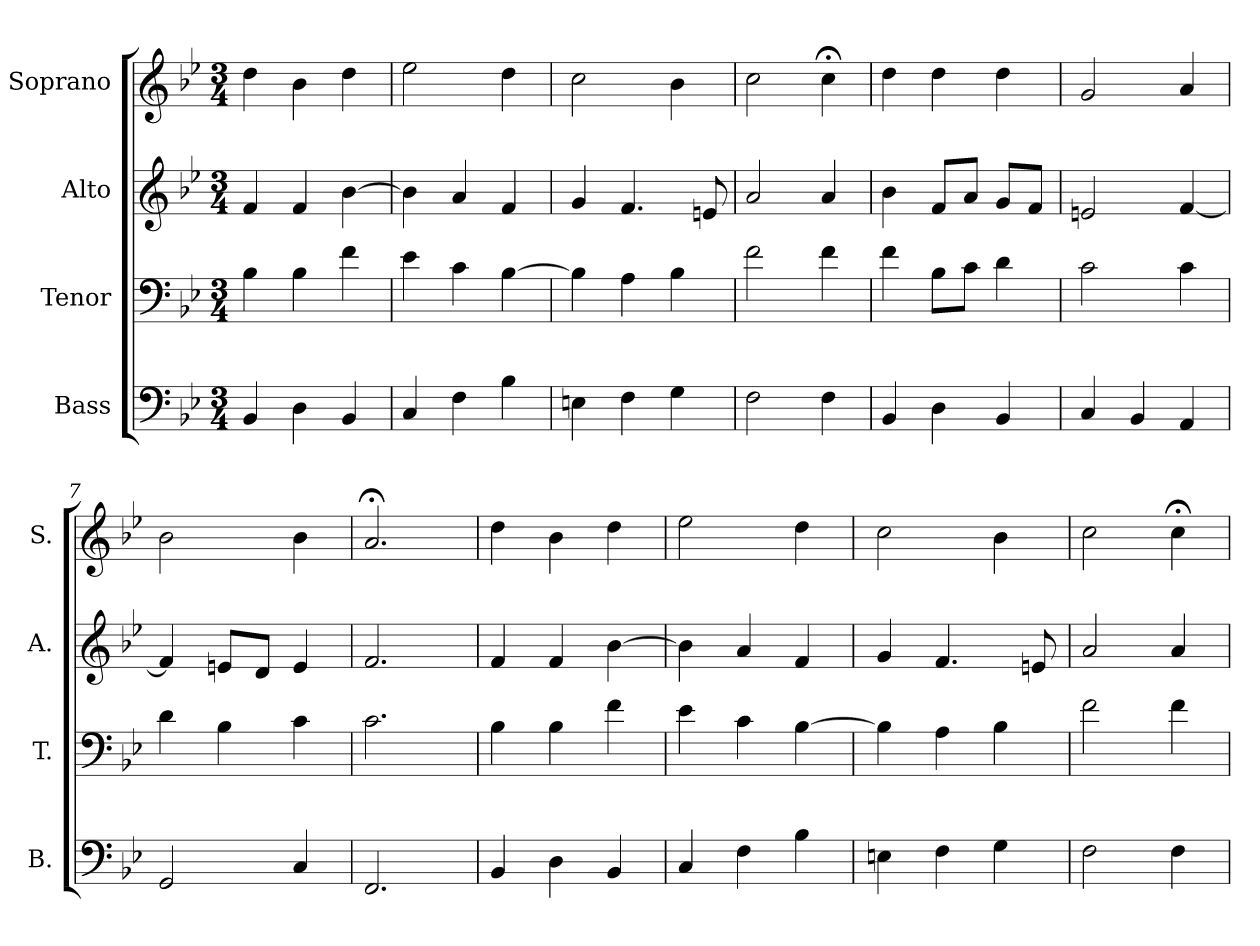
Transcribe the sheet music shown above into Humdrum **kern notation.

**kern	**kern	**kern	**kern
*part4	*part3	*part2	*part1
*staff4	*staff3	*staff2	*staff1
*I"Bass	*I"Tenor	*I"Alto	*I"Soprano
*I'B.	*I'T.	*I'A.	*I'S.
*clefF4	*clefF4	*clefG2	*clefG2
*k[b-e-]	*k[b-e-]	*k[b-e-]	*k[b-e-]
*B-:	*B-:	*B-:	*B-:
*M3/4	*M3/4	*M3/4	*M3/4
=1	=1	=1	=1
4BB-/	4B-\	4f/	4dd\
4D\	4B-\	4f/	4b-\
4BB-/	4f\	[4b-\	4dd\
=2	=2	=2	=2
4C/	4e-\	4b-\]	2ee-\
4F\	4c\	4a/	.
4B-\	[4B-\	4f/	4dd\
=3	=3	=3	=3
4En\	4B-\]	4g/	2cc\
4F\	4A\	4.f/	.
4G\	4B-\	.	4b-\
.	.	8en/	.
=4	=4	=4	=4
2F\	2f\	2a/	2cc\
4F\	4f\	4a/	4cc;<\
=5	=5	=5	=5
4BB-/	4f\	4b-\	4dd\
4D\	8B-\L	8f/L	4dd\
.	8c\J	8a/J	.
4BB-/	4d\	8g/L	4dd\
.	.	8f/J	.
=6	=6	=6	=6
4C/	2c\	2en/	2g/
4BB-/	.	.	.
4AA/	4c\	[4f/	4a/
=7	=7	=7	=7
2GG/	4d\	4f/]	2b-\
.	4B-\	8en/L	.
.	.	8d/J	.
4C/	4c\	4e/	4b-\
=8	=8	=8	=8
2.FF/	2.c\	2.f/	2.a;</
!!LO:LB:g=z
=9	=9	=9	=9
4BB-/	4B-\	4f/	4dd\
4D\	4B-\	4f/	4b-\
4BB-/	4f\	[4b-\	4dd\
=10	=10	=10	=10
4C/	4e-\	4b-\]	2ee-\
4F\	4c\	4a/	.
4B-\	[4B-\	4f/	4dd\
=11	=11	=11	=11
4En\	4B-\]	4g/	2cc\
4F\	4A\	4.f/	.
4G\	4B-\	.	4b-\
.	.	8en/	.
=12	=12	=12	=12
2F\	2f\	2a/	2cc\
4F\	4f\	4a/	4cc;<\
=	=	=	=
*-	*-	*-	*-
